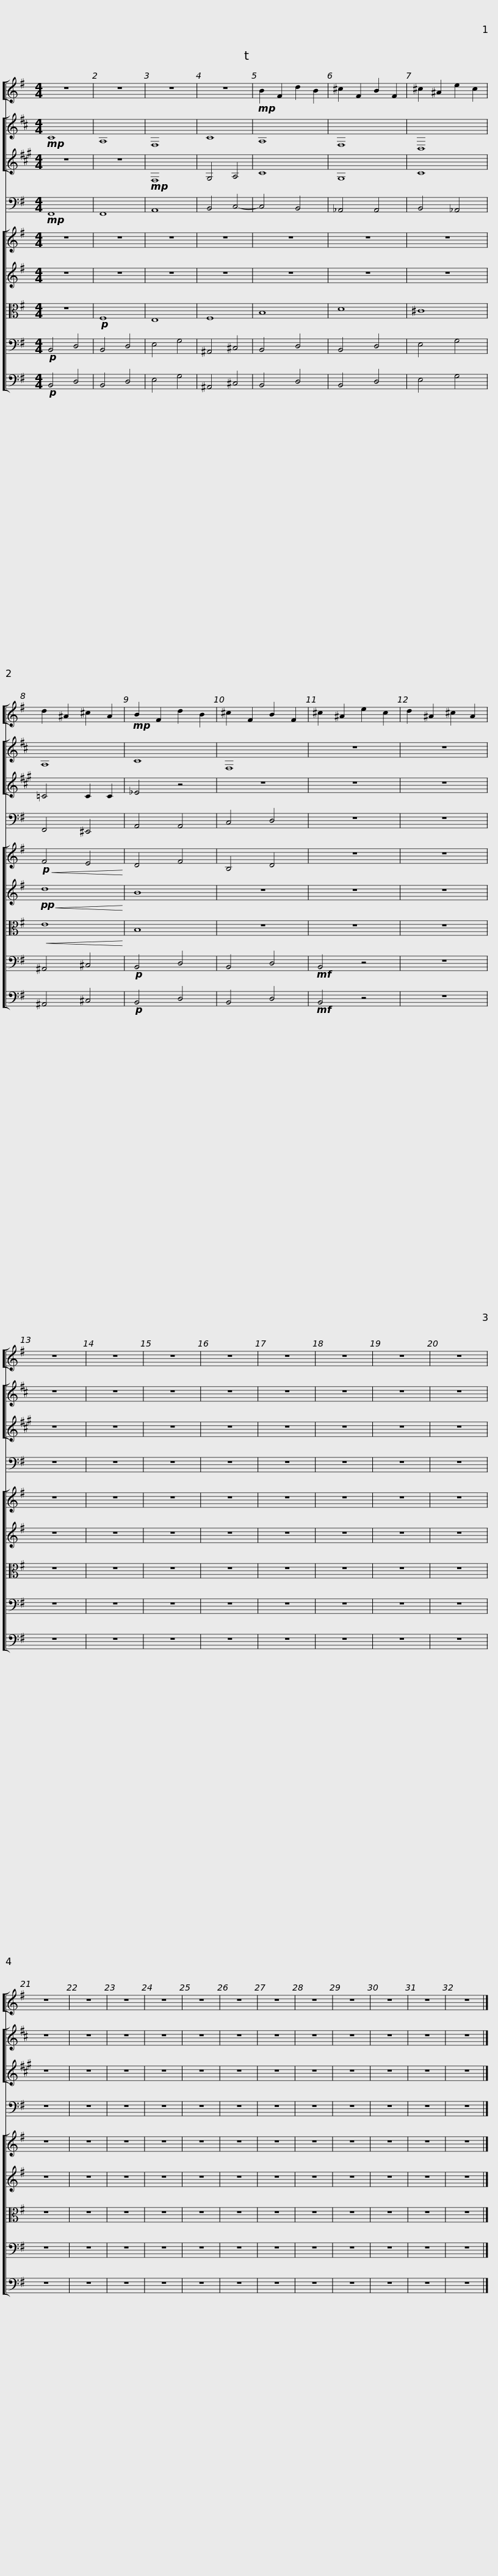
X:1
%%score [ 1 ] [ 2 3 ] 4 [ 5 6 7 8 9 ]
L:1/8
M:4/4
I:linebreak $
K:G
V:1 treble
V:2 treble transpose=-7
V:3 treble transpose=-2
V:4 bass
V:5 treble
V:6 treble
V:7 alto
V:8 bass
V:9 bass transpose=-12
V:1
 z8 | z8 | z8 | z8 |!mp! B2 F2 d2 B2 | %5
 ^c2 F2 B2 F2 | ^c2 ^A2 e2 c2 | d2 ^A2 ^c2 A2 |$!mp! B2 F2 d2 B2 | ^c2 F2 B2 F2 | %10
 ^c2 ^A2 e2 c2 | d2 ^A2 ^c2 A2 | z8 | z8 | z8 | %15
 z8 | z8 | z8 | z8 |$ z8 | %20
 z8 | z8 | z8 | z8 | z8 | %25
 z8 | z8 | z8 | z8 | z8 | %30
 z8 | z8 |] %32
V:2
[K:D]!mp! C8 | A,8 | F,8 | C8 | A,8 | %5
 F,8 | D,8 | A,8 |$ C8 | F,8 | %10
 z8 | z8 | z8 | z8 | z8 | %15
 z8 | z8 | z8 | z8 |$ z8 | %20
 z8 | z8 | z8 | z8 | z8 | %25
 z8 | z8 | z8 | z8 | z8 | %30
 z8 | z8 |] %32
V:3
[K:A] z8 | z8 |!mp! F,8 | G,4 A,4 | C8 | %5
 G,8 | C8 | =C4 C2 C2 |$ _E4 z4 | z8 | %10
 z8 | z8 | z8 | z8 | z8 | %15
 z8 | z8 | z8 | z8 |$ z8 | %20
 z8 | z8 | z8 | z8 | z8 | %25
 z8 | z8 | z8 | z8 | z8 | %30
 z8 | z8 |] %32
V:4
!mp! F,,8 | F,,8 | A,,8 | B,,4 C,4- | C,4 B,,4 | %5
 _A,,4 A,,4 | B,,4 _A,,4 | F,,4 ^E,,4 |$ A,,4 A,,4 | C,4 D,4 | %10
 z8 | z8 | z8 | z8 | z8 | %15
 z8 | z8 | z8 | z8 |$ z8 | %20
 z8 | z8 | z8 | z8 | z8 | %25
 z8 | z8 | z8 | z8 | z8 | %30
 z8 | z8 |] %32
V:5
 z8 | z8 | z8 | z8 | z8 | %5
 z8 | z8 |!p!!<(! F4 E4!<)! |$ D4 F4 | B,4 D4 | %10
 z8 | z8 | z8 | z8 | z8 | %15
 z8 | z8 | z8 | z8 |$ z8 | %20
 z8 | z8 | z8 | z8 | z8 | %25
 z8 | z8 | z8 | z8 | z8 | %30
 z8 | z8 |] %32
V:6
 z8 | z8 | z8 | z8 | z8 | %5
 z8 | z8 |!pp!!<(! d8!<)! |$ B8 | z8 | %10
 z8 | z8 | z8 | z8 | z8 | %15
 z8 | z8 | z8 | z8 |$ z8 | %20
 z8 | z8 | z8 | z8 | z8 | %25
 z8 | z8 | z8 | z8 | z8 | %30
 z8 | z8 |] %32
V:7
 z8 |!p! F,8 | E,8 | F,8 | B,8 | %5
 D8 | ^C8 |!<(! E8!<)! |$ B,8 | z8 | %10
 z8 | z8 | z8 | z8 | z8 | %15
 z8 | z8 | z8 | z8 |$ z8 | %20
 z8 | z8 | z8 | z8 | z8 | %25
 z8 | z8 | z8 | z8 | z8 | %30
 z8 | z8 |] %32
V:8
!p! B,,4 D,4 | B,,4 D,4 | E,4 G,4 | ^A,,4 ^C,4 | B,,4 D,4 | %5
 B,,4 D,4 | E,4 G,4 | ^A,,4 ^C,4 |$!p! B,,4 D,4 | B,,4 D,4 | %10
!mf! B,,4 z4 | z8 | z8 | z8 | z8 | %15
 z8 | z8 | z8 | z8 |$ z8 | %20
 z8 | z8 | z8 | z8 | z8 | %25
 z8 | z8 | z8 | z8 | z8 | %30
 z8 | z8 |] %32
V:9
!p! B,,4 D,4 | B,,4 D,4 | E,4 G,4 | ^A,,4 ^C,4 | B,,4 D,4 | %5
 B,,4 D,4 | E,4 G,4 | ^A,,4 ^C,4 |$!p! B,,4 D,4 | B,,4 D,4 | %10
!mf! B,,4 z4 | z8 | z8 | z8 | z8 | %15
 z8 | z8 | z8 | z8 |$ z8 | %20
 z8 | z8 | z8 | z8 | z8 | %25
 z8 | z8 | z8 | z8 | z8 | %30
 z8 | z8 |] %32
